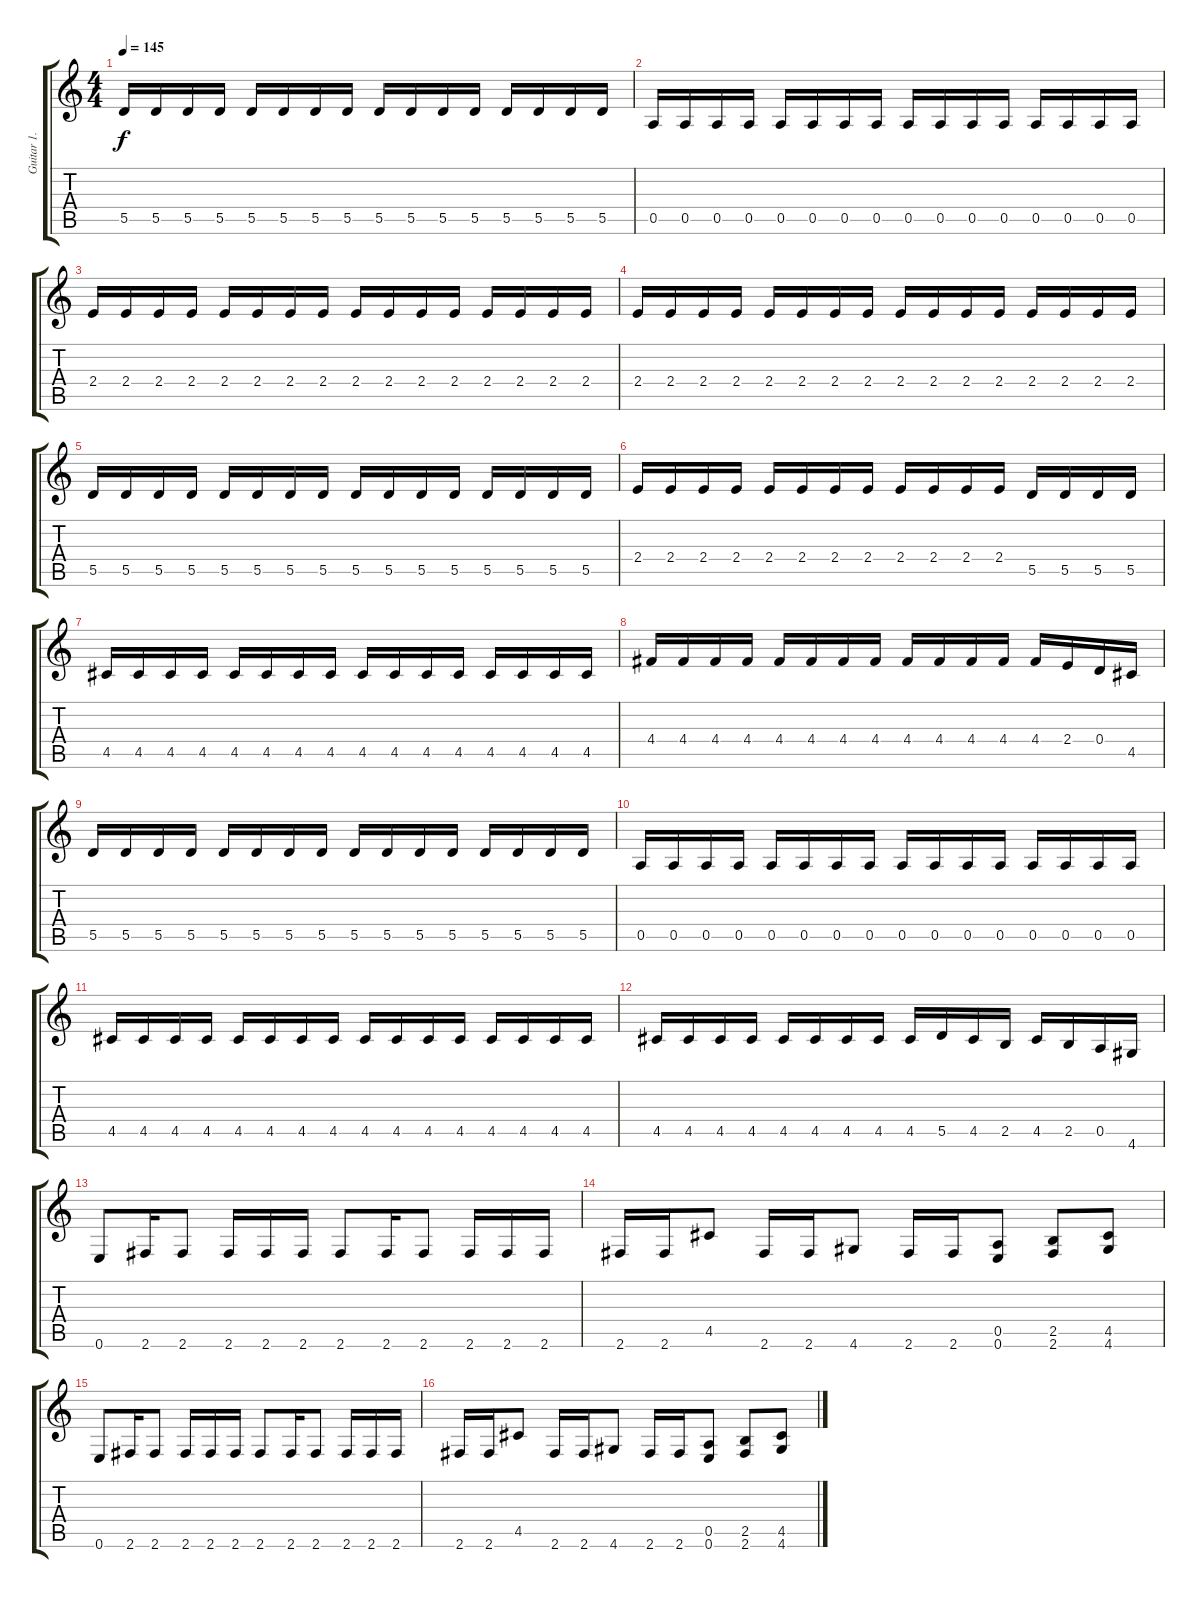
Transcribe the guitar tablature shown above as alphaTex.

\track ("Guitar 1." "Guitar 1.") {instrument overdrivenguitar}
\staff {score tabs}
\tuning (E4 B3 G3 D3 A2 E2) {hide}
\ts (4 4)
\tempo 145
\clef g2
\ks c
5.5.16{dy f} 5.5.16 5.5.16 5.5.16 5.5.16 5.5.16 5.5.16 5.5.16 5.5.16 5.5.16 5.5.16 5.5.16 5.5.16 5.5.16 5.5.16 5.5.16 |
0.5.16 0.5.16 0.5.16 0.5.16 0.5.16 0.5.16 0.5.16 0.5.16 0.5.16 0.5.16 0.5.16 0.5.16 0.5.16 0.5.16 0.5.16 0.5.16 |
2.4.16 2.4.16 2.4.16 2.4.16 2.4.16 2.4.16 2.4.16 2.4.16 2.4.16 2.4.16 2.4.16 2.4.16 2.4.16 2.4.16 2.4.16 2.4.16 |
2.4.16 2.4.16 2.4.16 2.4.16 2.4.16 2.4.16 2.4.16 2.4.16 2.4.16 2.4.16 2.4.16 2.4.16 2.4.16 2.4.16 2.4.16 2.4.16 |
5.5.16 5.5.16 5.5.16 5.5.16 5.5.16 5.5.16 5.5.16 5.5.16 5.5.16 5.5.16 5.5.16 5.5.16 5.5.16 5.5.16 5.5.16 5.5.16 |
2.4.16 2.4.16 2.4.16 2.4.16 2.4.16 2.4.16 2.4.16 2.4.16 2.4.16 2.4.16 2.4.16 2.4.16 5.5.16 5.5.16 5.5.16 5.5.16 |
4.5.16 4.5.16 4.5.16 4.5.16 4.5.16 4.5.16 4.5.16 4.5.16 4.5.16 4.5.16 4.5.16 4.5.16 4.5.16 4.5.16 4.5.16 4.5.16 |
4.4.16 4.4.16 4.4.16 4.4.16 4.4.16 4.4.16 4.4.16 4.4.16 4.4.16 4.4.16 4.4.16 4.4.16 4.4.16 2.4.16 0.4.16 4.5.16 |
5.5.16 5.5.16 5.5.16 5.5.16 5.5.16 5.5.16 5.5.16 5.5.16 5.5.16 5.5.16 5.5.16 5.5.16 5.5.16 5.5.16 5.5.16 5.5.16 |
0.5.16 0.5.16 0.5.16 0.5.16 0.5.16 0.5.16 0.5.16 0.5.16 0.5.16 0.5.16 0.5.16 0.5.16 0.5.16 0.5.16 0.5.16 0.5.16 |
4.5.16 4.5.16 4.5.16 4.5.16 4.5.16 4.5.16 4.5.16 4.5.16 4.5.16 4.5.16 4.5.16 4.5.16 4.5.16 4.5.16 4.5.16 4.5.16 |
4.5.16 4.5.16 4.5.16 4.5.16 4.5.16 4.5.16 4.5.16 4.5.16 4.5.16 5.5.16 4.5.16 2.5.16 4.5.16 2.5.16 0.5.16 4.6.16 |
0.6.8 2.6.16 2.6.8 2.6.16 2.6.16 2.6.16 2.6.8 2.6.16 2.6.8 2.6.16 2.6.16 2.6.16 |
2.6.16 2.6.16 4.5.8 2.6.16 2.6.16 4.6.8 2.6.16 2.6.16 (0.5 0.6).8 (2.5 2.6).8 (4.5 4.6).8 |
0.6.8 2.6.16 2.6.8 2.6.16 2.6.16 2.6.16 2.6.8 2.6.16 2.6.8 2.6.16 2.6.16 2.6.16 |
2.6.16 2.6.16 4.5.8 2.6.16 2.6.16 4.6.8 2.6.16 2.6.16 (0.5 0.6).8 (2.5 2.6).8 (4.5 4.6).8
